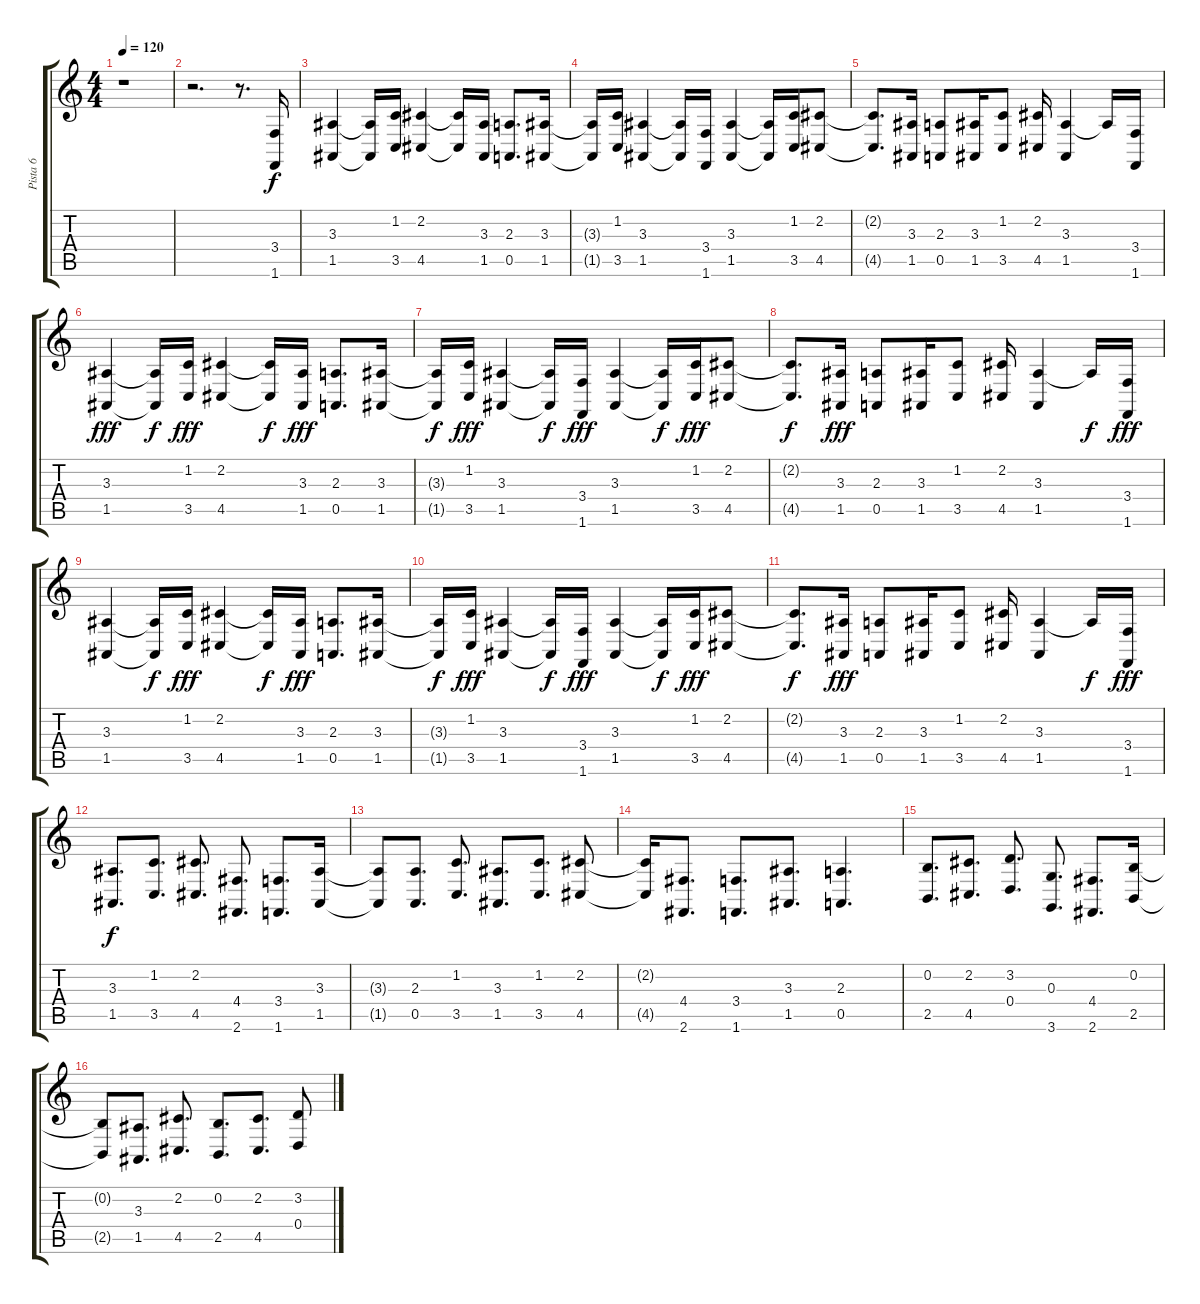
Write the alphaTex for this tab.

\track ("Pista 6" "Pista 6") {instrument violin}
\staff {score tabs}
\tuning (E4 B3 G3 D3 A2 E2) {hide}
\ts (4 4)
\tempo 120
\clef g2
\ks c
r.1{dy f} |
r.2{d} r.8{d} (3.4 1.6).16{instrument trombone} |
(3.3 1.5).4 (3.3{t} 1.5{t}).16 (1.2 3.5).16 (2.2 4.5).4 (2.2{t} 4.5{t}).16 (3.3 1.5).16 (2.3 0.5).8{d} (3.3 1.5).16 |
(3.3{t} 1.5{t}).16 (1.2 3.5).16 (3.3 1.5).4 (3.3{t} 1.5{t}).16 (3.4 1.6).16 (3.3 1.5).4 (3.3{t} 1.5{t}).16 (1.2 3.5).16 (2.2 4.5).8 |
(2.2{t} 4.5{t}).8{d} (3.3 1.5).16 (2.3 0.5).8 (3.3 1.5).16 (1.2 3.5).8 (2.2 4.5).16 (3.3 1.5).4 3.3{t}.16 (3.4 1.6).16 |
(3.3 1.5).4{dy fff} (3.3{t} 1.5{t}).16{dy f} (1.2 3.5).16{dy fff} (2.2 4.5).4 (2.2{t} 4.5{t}).16{dy f} (3.3 1.5).16{dy fff} (2.3 0.5).8{d} (3.3 1.5).16 |
(3.3{t} 1.5{t}).16{dy f} (1.2 3.5).16{dy fff} (3.3 1.5).4 (3.3{t} 1.5{t}).16{dy f} (3.4 1.6).16{dy fff} (3.3 1.5).4 (3.3{t} 1.5{t}).16{dy f} (1.2 3.5).16{dy fff} (2.2 4.5).8 |
(2.2{t} 4.5{t}).8{d dy f} (3.3 1.5).16{dy fff} (2.3 0.5).8 (3.3 1.5).16 (1.2 3.5).8 (2.2 4.5).16 (3.3 1.5).4 3.3{t}.16{dy f} (3.4 1.6).16{dy fff} |
(3.3 1.5).4 (3.3{t} 1.5{t}).16{dy f} (1.2 3.5).16{dy fff} (2.2 4.5).4 (2.2{t} 4.5{t}).16{dy f} (3.3 1.5).16{dy fff} (2.3 0.5).8{d} (3.3 1.5).16 |
(3.3{t} 1.5{t}).16{dy f} (1.2 3.5).16{dy fff} (3.3 1.5).4 (3.3{t} 1.5{t}).16{dy f} (3.4 1.6).16{dy fff} (3.3 1.5).4 (3.3{t} 1.5{t}).16{dy f} (1.2 3.5).16{dy fff} (2.2 4.5).8 |
(2.2{t} 4.5{t}).8{d dy f} (3.3 1.5).16{dy fff} (2.3 0.5).8 (3.3 1.5).16 (1.2 3.5).8 (2.2 4.5).16 (3.3 1.5).4 3.3{t}.16{dy f} (3.4 1.6).16{dy fff} |
(3.3 1.5).8{d dy f} (1.2 3.5).8{d} (2.2 4.5).8{d} (4.4 2.6).8{d} (3.4 1.6).8{d} (3.3 1.5).16 |
(3.3{t} 1.5{t}).8 (2.3 0.5).8{d} (1.2 3.5).8{d} (3.3 1.5).8{d} (1.2 3.5).8{d} (2.2 4.5).8 |
(2.2{t} 4.5{t}).16 (4.4 2.6).8{d} (3.4 1.6).8{d} (3.3 1.5).8{d} (2.3 0.5).4{d} |
(0.2 2.5).8{d} (2.2 4.5).8{d} (3.2 0.4).8{d} (0.3 3.6).8{d} (4.4 2.6).8{d} (0.2 2.5).16 |
(0.2{t} 2.5{t}).8 (3.3 1.5).8{d} (2.2 4.5).8{d} (0.2 2.5).8{d} (2.2 4.5).8{d} (3.2 0.4).8
